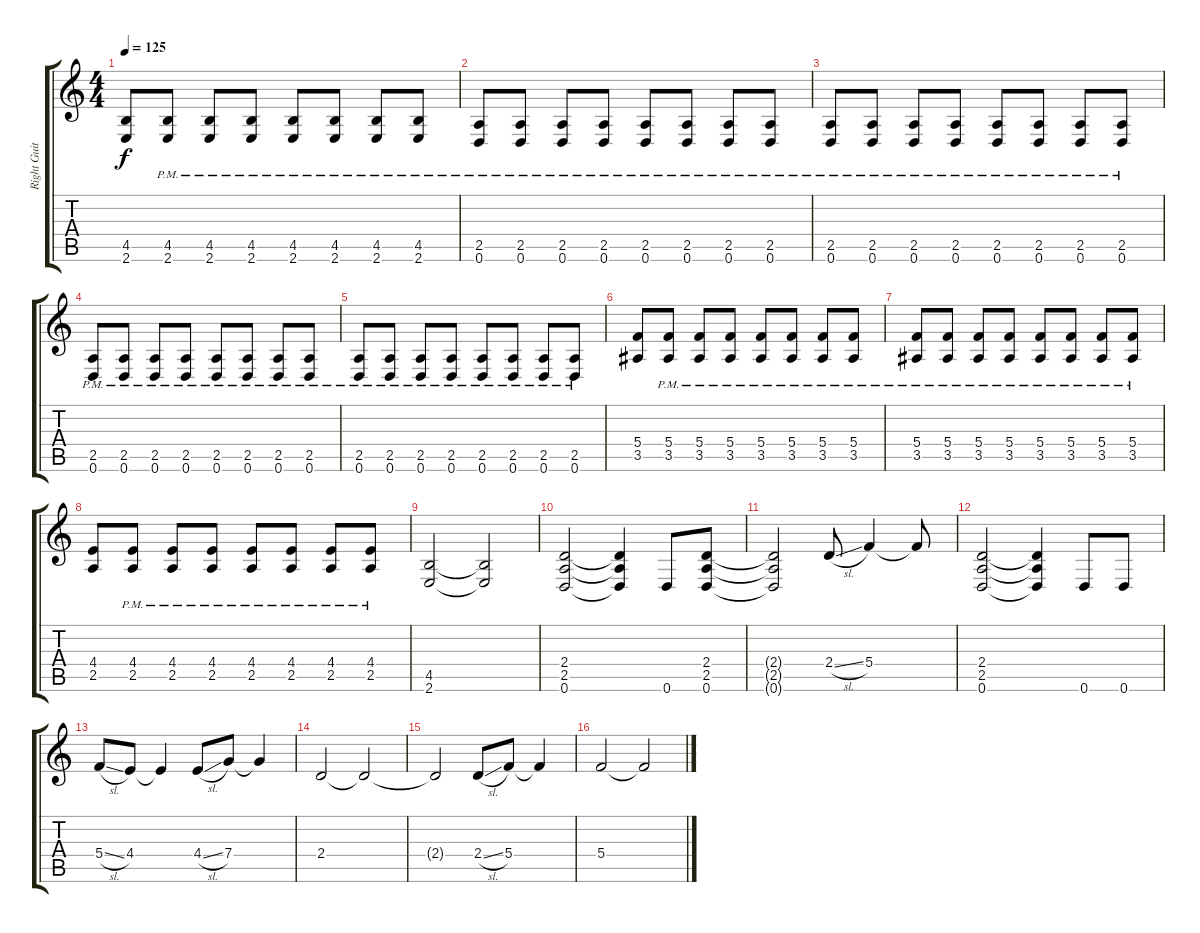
\track ("Right Guitar" "Right Guit") {instrument distortionguitar}
\staff {score tabs}
\tuning (D4 A3 F3 C3 G2 D2) {hide}
\ts (4 4)
\tempo 125
\clef g2
\ks c
(4.5 2.6).8{dy f} (4.5{pm} 2.6{pm}).8 (4.5{pm} 2.6{pm}).8 (4.5{pm} 2.6{pm}).8 (4.5{pm} 2.6{pm}).8 (4.5{pm} 2.6{pm}).8 (4.5{pm} 2.6{pm}).8 (4.5{pm} 2.6{pm}).8 |
(2.5{pm} 0.6{pm}).8 (2.5{pm} 0.6{pm}).8 (2.5{pm} 0.6{pm}).8 (2.5{pm} 0.6{pm}).8 (2.5{pm} 0.6{pm}).8 (2.5{pm} 0.6{pm}).8 (2.5{pm} 0.6{pm}).8 (2.5{pm} 0.6{pm}).8 |
(2.5{pm} 0.6{pm}).8 (2.5{pm} 0.6{pm}).8 (2.5{pm} 0.6{pm}).8 (2.5{pm} 0.6{pm}).8 (2.5{pm} 0.6{pm}).8 (2.5{pm} 0.6{pm}).8 (2.5{pm} 0.6{pm}).8 (2.5{pm} 0.6{pm}).8 |
(2.5{pm} 0.6{pm}).8 (2.5{pm} 0.6{pm}).8 (2.5{pm} 0.6{pm}).8 (2.5{pm} 0.6{pm}).8 (2.5{pm} 0.6{pm}).8 (2.5{pm} 0.6{pm}).8 (2.5{pm} 0.6{pm}).8 (2.5{pm} 0.6{pm}).8 |
(2.5{pm} 0.6{pm}).8 (2.5{pm} 0.6{pm}).8 (2.5{pm} 0.6{pm}).8 (2.5{pm} 0.6{pm}).8 (2.5{pm} 0.6{pm}).8 (2.5{pm} 0.6{pm}).8 (2.5{pm} 0.6{pm}).8 (2.5{pm} 0.6{pm}).8 |
(5.4 3.5).8 (5.4{pm} 3.5{pm}).8 (5.4{pm} 3.5{pm}).8 (5.4{pm} 3.5{pm}).8 (5.4{pm} 3.5{pm}).8 (5.4{pm} 3.5{pm}).8 (5.4{pm} 3.5{pm}).8 (5.4{pm} 3.5{pm}).8 |
(5.4{pm} 3.5{pm}).8 (5.4{pm} 3.5{pm}).8 (5.4{pm} 3.5{pm}).8 (5.4{pm} 3.5{pm}).8 (5.4{pm} 3.5{pm}).8 (5.4{pm} 3.5{pm}).8 (5.4{pm} 3.5{pm}).8 (5.4{pm} 3.5{pm}).8 |
(4.4 2.5).8 (4.4{pm} 2.5{pm}).8 (4.4{pm} 2.5{pm}).8 (4.4{pm} 2.5{pm}).8 (4.4{pm} 2.5{pm}).8 (4.4{pm} 2.5{pm}).8 (4.4{pm} 2.5{pm}).8 (4.4{pm} 2.5{pm}).8 |
(4.5 2.6).2 (4.5{t} 2.6{t}).2 |
(2.4 2.5 0.6).2 (2.4{t} 2.5{t} 0.6{t}).4 0.6.8 (2.4 2.5 0.6).8 |
(2.4{t} 2.5{t} 0.6{t}).2 2.4{sl}.8 5.4.4 5.4{t}.8 |
(2.4 2.5 0.6).2 (2.4{t} 2.5{t} 0.6{t}).4 0.6.8 0.6.8 |
5.4{sl}.8 4.4.8 4.4{t}.4 4.4{sl}.8 7.4.8 7.4{t}.4 |
2.4.2 2.4{t}.2 |
2.4{t}.2 2.4{sl}.8 5.4.8 5.4{t}.4 |
5.4.2 5.4{t}.2
